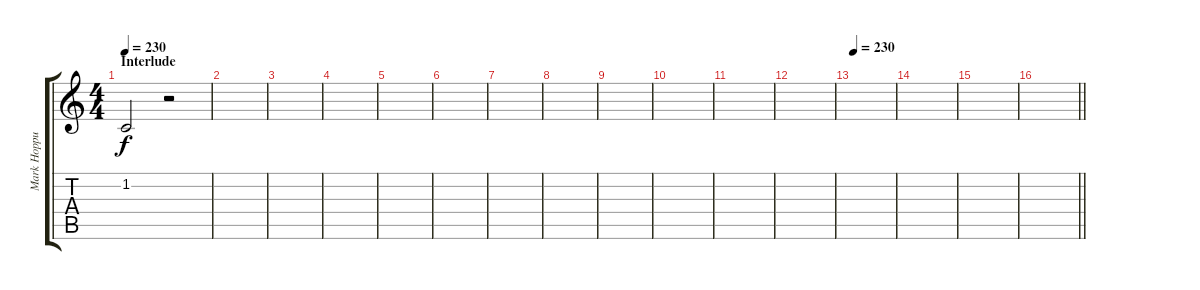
\track ("Mark Hoppus - Vocals" "Mark Hoppu") {instrument altosax}
\staff {score tabs}
\tuning (E4 B3 G3 D3 A2 E2) {hide}
\ts (4 4)
\section ("" "Interlude")
\tempo 230
\clef g2
\ks c
1.2{t}.2{dy f} r.2 |
|
|
|
|
|
|
|
|
|
|
|
\tempo 230
|
|
|
\barLineRight lightlight
